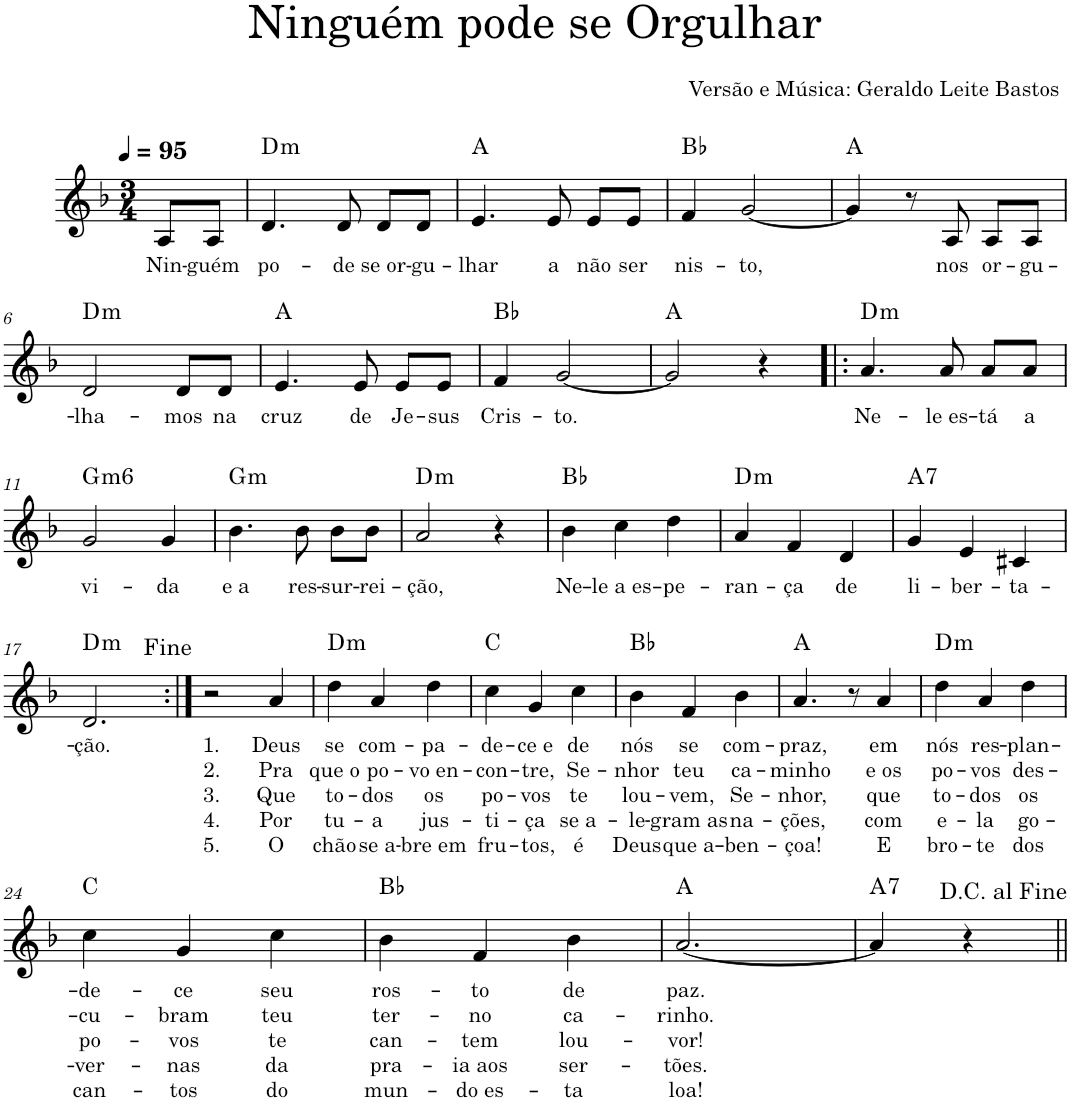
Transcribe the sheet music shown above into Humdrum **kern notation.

**kern	**text	**text	**text	**text	**text	**harte
*part1	*part1	*part1	*part1	*part1	*part1	*part1
*staff1	*staff1	*staff1	*staff1	*staff1	*staff1	*
*I"Voz	*	*	*	*	*	*
*I'Vo.	*	*	*	*	*	*
*clefG2	*	*	*	*	*	*
*k[b-]	*	*	*	*	*	*
*M3/4	*	*	*	*	*	*
*MM95	*	*	*	*	*	*
=1	=1	=1	=1	=1	=1	=1
!	!LO:LY:b	!	!	!	!	!
8A/L	Nin-	.	.	.	.	.
!	!LO:LY:b	!	!	!	!	!
8A/J	-guém	.	.	.	.	.
=2	=2	=2	=2	=2	=2	=2
!	!LO:LY:b	!	!	!	!	!LO:H:kt=m
4.d/	po-	.	.	.	.	D:min
!	!LO:LY:b	!	!	!	!	!
8d/	-de	.	.	.	.	.
!	!LO:LY:b	!	!	!	!	!
8d/L	se or-	.	.	.	.	.
!	!LO:LY:b	!	!	!	!	!
8d/J	-gu-	.	.	.	.	.
=3	=3	=3	=3	=3	=3	=3
!	!LO:LY:b	!	!	!	!	!
4.e/	-lhar	.	.	.	.	A:maj
!	!LO:LY:b	!	!	!	!	!
8e/	a	.	.	.	.	.
!	!LO:LY:b	!	!	!	!	!
8e/L	não	.	.	.	.	.
!	!LO:LY:b	!	!	!	!	!
8e/J	ser	.	.	.	.	.
=4	=4	=4	=4	=4	=4	=4
!	!LO:LY:b	!	!	!	!	!
4f/	nis-	.	.	.	.	Bb:maj
!	!LO:LY:b	!	!	!	!	!
[2g/	-to,	.	.	.	.	.
=5	=5	=5	=5	=5	=5	=5
4g/]	.	.	.	.	.	A:maj
8r	.	.	.	.	.	.
!	!LO:LY:b	!	!	!	!	!
8A/	nos	.	.	.	.	.
!	!LO:LY:b	!	!	!	!	!
8A/L	or-	.	.	.	.	.
!	!LO:LY:b	!	!	!	!	!
8A/J	-gu-	.	.	.	.	.
!!LO:LB:g=z
=6	=6	=6	=6	=6	=6	=6
!	!LO:LY:b	!	!	!	!	!LO:H:kt=m
2d/	-lha-	.	.	.	.	D:min
!	!LO:LY:b	!	!	!	!	!
8d/L	-mos	.	.	.	.	.
!	!LO:LY:b	!	!	!	!	!
8d/J	na	.	.	.	.	.
=7	=7	=7	=7	=7	=7	=7
!	!LO:LY:b	!	!	!	!	!
4.e/	cruz	.	.	.	.	A:maj
!	!LO:LY:b	!	!	!	!	!
8e/	de	.	.	.	.	.
!	!LO:LY:b	!	!	!	!	!
8e/L	Je-	.	.	.	.	.
!	!LO:LY:b	!	!	!	!	!
8e/J	-sus	.	.	.	.	.
=8	=8	=8	=8	=8	=8	=8
!	!LO:LY:b	!	!	!	!	!
4f/	Cris-	.	.	.	.	Bb:maj
!	!LO:LY:b	!	!	!	!	!
[2g/	-to.	.	.	.	.	.
=9	=9	=9	=9	=9	=9	=9
2g/]	.	.	.	.	.	A:maj
4r	.	.	.	.	.	.
=10!|:	=10!|:	=10!|:	=10!|:	=10!|:	=10!|:	=10!|:
!	!LO:LY:b	!	!	!	!	!LO:H:kt=m
4.a/	Ne-	.	.	.	.	D:min
!	!LO:LY:b	!	!	!	!	!
8a/	-le es-	.	.	.	.	.
!	!LO:LY:b	!	!	!	!	!
8a/L	-tá	.	.	.	.	.
!	!LO:LY:b	!	!	!	!	!
8a/J	a	.	.	.	.	.
!!LO:LB:g=z
=11	=11	=11	=11	=11	=11	=11
!	!LO:LY:b	!	!	!	!	!LO:H:kt=m6
2g/	vi-	.	.	.	.	G:min6
!	!LO:LY:b	!	!	!	!	!
4g/	-da	.	.	.	.	.
=12	=12	=12	=12	=12	=12	=12
!	!LO:LY:b	!	!	!	!	!LO:H:kt=m
4.b-\	e a	.	.	.	.	G:min
!	!LO:LY:b	!	!	!	!	!
8b-\	res-	.	.	.	.	.
!	!LO:LY:b	!	!	!	!	!
8b-\L	-sur-	.	.	.	.	.
!	!LO:LY:b	!	!	!	!	!
8b-\J	-rei-	.	.	.	.	.
=13	=13	=13	=13	=13	=13	=13
!	!LO:LY:b	!	!	!	!	!LO:H:kt=m
2a/	-ção,	.	.	.	.	D:min
4r	.	.	.	.	.	.
=14	=14	=14	=14	=14	=14	=14
!	!LO:LY:b	!	!	!	!	!
4b-\	Ne-	.	.	.	.	Bb:maj
!	!LO:LY:b	!	!	!	!	!
4cc\	-le a es-	.	.	.	.	.
!	!LO:LY:b	!	!	!	!	!
4dd\	-pe-	.	.	.	.	.
=15	=15	=15	=15	=15	=15	=15
!	!LO:LY:b	!	!	!	!	!LO:H:kt=m
4a/	-ran-	.	.	.	.	D:min
!	!LO:LY:b	!	!	!	!	!
4f/	-ça	.	.	.	.	.
!	!LO:LY:b	!	!	!	!	!
4d/	de	.	.	.	.	.
=16	=16	=16	=16	=16	=16	=16
!	!LO:LY:b	!	!	!	!	!LO:H:kt=7
4g/	li-	.	.	.	.	A:7
!	!LO:LY:b	!	!	!	!	!
4e/	-ber-	.	.	.	.	.
!	!LO:LY:b	!	!	!	!	!
4c#X/	-ta-	.	.	.	.	.
!!LO:LB:g=z
=17	=17	=17	=17	=17	=17	=17
!	!LO:LY:b	!	!	!	!	!LO:H:kt=m
2.d/	-ção.	.	.	.	.	D:min
=18:|!	=18:|!	=18:|!	=18:|!	=18:|!	=18:|!	=18:|!
!	!LO:LY:b	!LO:LY:b	!LO:LY:b	!LO:LY:b	!LO:LY:b	!
2r	1.	2.	3.	4.	5.	.
!	!LO:LY:b	!LO:LY:b	!LO:LY:b	!LO:LY:b	!LO:LY:b	!
4a/	Deus	Pra	Que	Por	O	.
=19	=19	=19	=19	=19	=19	=19
!	!LO:LY:b	!LO:LY:b	!LO:LY:b	!LO:LY:b	!LO:LY:b	!LO:H:kt=m
4dd\	se	que o	to-	tu-	chão	D:min
!	!LO:LY:b	!LO:LY:b	!LO:LY:b	!LO:LY:b	!LO:LY:b	!
4a/	com-	po-	-dos	-a	se a-	.
!	!LO:LY:b	!LO:LY:b	!LO:LY:b	!LO:LY:b	!LO:LY:b	!
4dd\	-pa-	-vo en-	os	jus-	-bre em	.
=20	=20	=20	=20	=20	=20	=20
!	!LO:LY:b	!LO:LY:b	!LO:LY:b	!LO:LY:b	!LO:LY:b	!
4cc\	-de-	-con-	po-	-ti-	fru-	C:maj
!	!LO:LY:b	!LO:LY:b	!LO:LY:b	!LO:LY:b	!LO:LY:b	!
4g/	-ce e	-tre,	-vos	-ça	-tos,	.
!	!LO:LY:b	!LO:LY:b	!LO:LY:b	!LO:LY:b	!LO:LY:b	!
4cc\	de	Se-	te	se a-	é	.
=21	=21	=21	=21	=21	=21	=21
!	!LO:LY:b	!LO:LY:b	!LO:LY:b	!LO:LY:b	!LO:LY:b	!
4b-\	nós	-nhor	lou-	-le-	Deus	Bb:maj
!	!LO:LY:b	!LO:LY:b	!LO:LY:b	!LO:LY:b	!LO:LY:b	!
4f/	se	teu	-vem,	-gram as	que a-	.
!	!LO:LY:b	!LO:LY:b	!LO:LY:b	!LO:LY:b	!LO:LY:b	!
4b-\	com-	ca-	Se-	na-	-ben-	.
=22	=22	=22	=22	=22	=22	=22
!	!LO:LY:b	!LO:LY:b	!LO:LY:b	!LO:LY:b	!LO:LY:b	!
4.a/	-praz,	-minho	-nhor,	-ções,	-çoa!	A:maj
8r	.	.	.	.	.	.
!	!LO:LY:b	!LO:LY:b	!LO:LY:b	!LO:LY:b	!LO:LY:b	!
4a/	em	e os	que	com	E	.
=23	=23	=23	=23	=23	=23	=23
!	!LO:LY:b	!LO:LY:b	!LO:LY:b	!LO:LY:b	!LO:LY:b	!LO:H:kt=m
4dd\	nós	po-	to-	e-	bro-	D:min
!	!LO:LY:b	!LO:LY:b	!LO:LY:b	!LO:LY:b	!LO:LY:b	!
4a/	res-	-vos	-dos	-la	-te	.
!	!LO:LY:b	!LO:LY:b	!LO:LY:b	!LO:LY:b	!LO:LY:b	!
4dd\	-plan-	des-	os	go-	dos	.
!!LO:LB:g=z
=24	=24	=24	=24	=24	=24	=24
!	!LO:LY:b	!LO:LY:b	!LO:LY:b	!LO:LY:b	!LO:LY:b	!
4cc\	-de-	-cu-	po-	-ver-	can-	C:maj
!	!LO:LY:b	!LO:LY:b	!LO:LY:b	!LO:LY:b	!LO:LY:b	!
4g/	-ce	-bram	-vos	-nas	-tos	.
!	!LO:LY:b	!LO:LY:b	!LO:LY:b	!LO:LY:b	!LO:LY:b	!
4cc\	seu	teu	te	da	do	.
=25	=25	=25	=25	=25	=25	=25
!	!LO:LY:b	!LO:LY:b	!LO:LY:b	!LO:LY:b	!LO:LY:b	!
4b-\	ros-	ter-	can-	pra-	mun-	Bb:maj
!	!LO:LY:b	!LO:LY:b	!LO:LY:b	!LO:LY:b	!LO:LY:b	!
4f/	-to	-no	-tem	-ia aos	-do es-	.
!	!LO:LY:b	!LO:LY:b	!LO:LY:b	!LO:LY:b	!LO:LY:b	!
4b-\	de	ca-	lou-	ser-	-ta	.
=26	=26	=26	=26	=26	=26	=26
!	!LO:LY:b	!LO:LY:b	!LO:LY:b	!LO:LY:b	!LO:LY:b	!
[2.a/	paz.	-rinho.	-vor!	-tões.	loa!	A:maj
=27	=27	=27	=27	=27	=27	=27
!	!	!	!	!	!	!LO:H:kt=7
4a/]	.	.	.	.	.	A:7
4r	.	.	.	.	.	.
=||	=||	=||	=||	=||	=||	=||
*-	*-	*-	*-	*-	*-	*-
